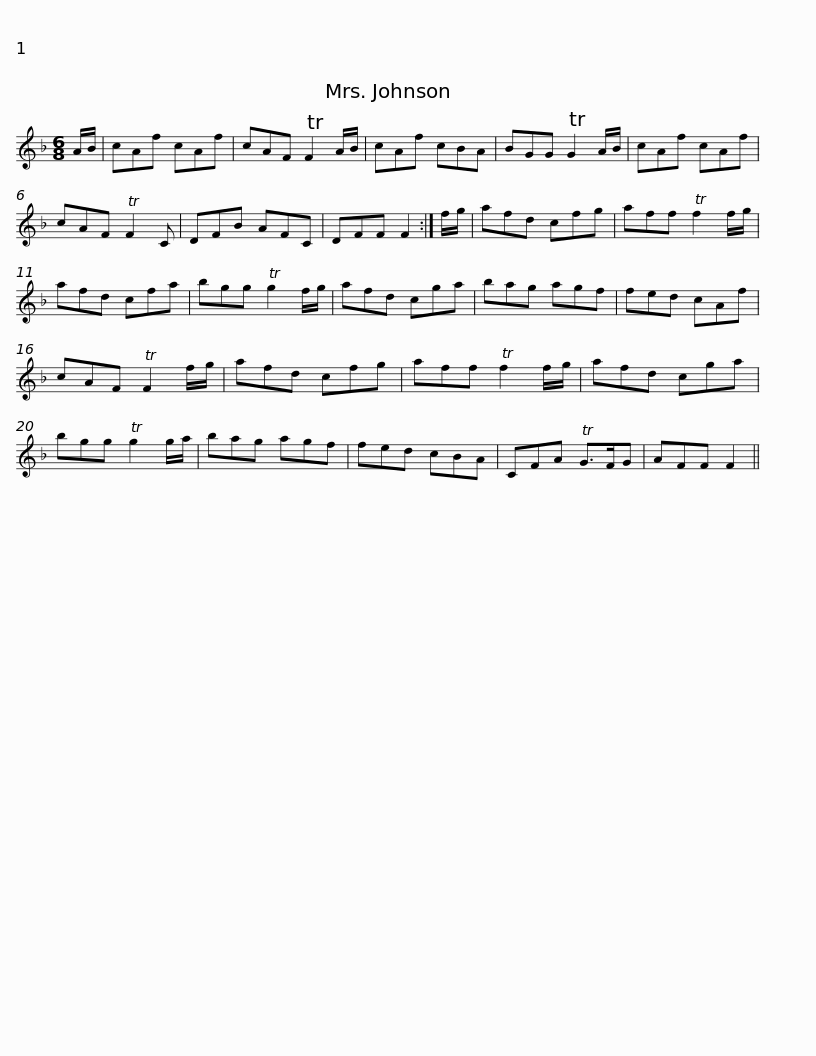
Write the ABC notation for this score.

X:1
L:1/8
M:6/8
I:linebreak $
K:F
V:1 treble
V:1
 A/B/ | cAf cAf | cAF TF2 A/B/ | cAf cBA | BGG TG2 A/B/ | %5
 cAf cAf | cAF TF2 C | DFB AFC |$ DFF F2 :| f/g/ | %10
 afd cfg | aff Tf2 f/g/ | afd cfa | bgg Tg2 f/g/ | afd cga | %15
 bag agf |$ fed cAf | cAF TF2 f/g/ | afd cfg | aff Tf2 f/g/ | %20
 afd cga | bgg Tg2 g/a/ | bag agf |$ fed cBA | CFA TG>FG | %25
 AFF F2 || %26
